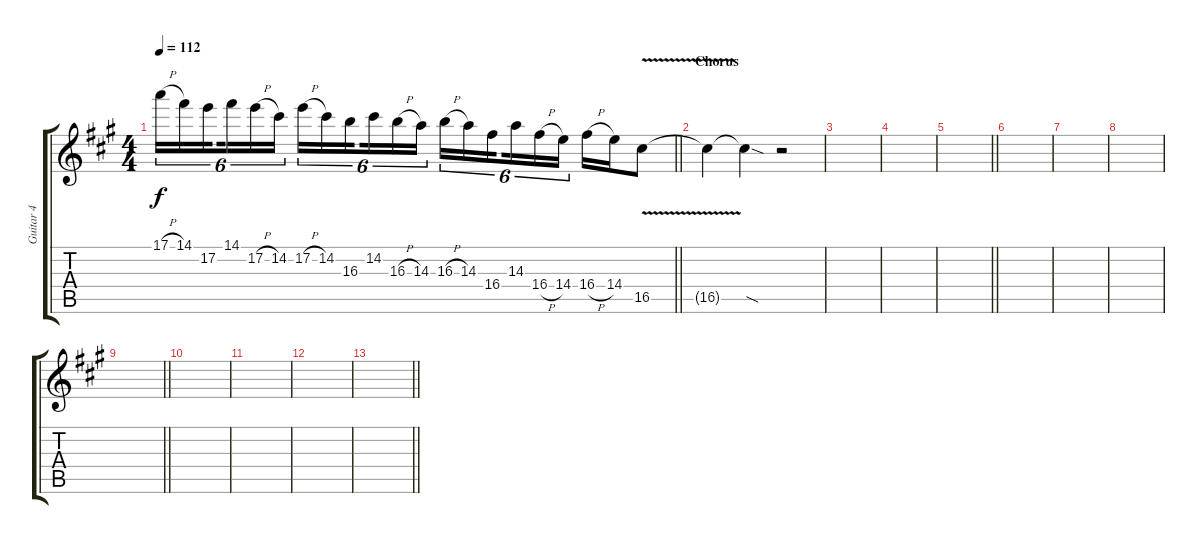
\track ("Guitar 4" "Guitar 4") {instrument distortionguitar}
\staff {score tabs}
\tuning (E4 B3 G3 D3 A2 E2) {hide}
\ts (4 4)
\tempo 112
\clef g2
\barLineRight lightlight
\ks a
17.1{h}.16{tu (6 4) dy f} 14.1.16{tu (6 4)} 17.2.16{tu (6 4) beam splitsecondary} 14.1.16{tu (6 4)} 17.2{h}.16{tu (6 4)} 14.2.16{tu (6 4)} 17.2{h}.16{tu (6 4)} 14.2.16{tu (6 4)} 16.3.16{tu (6 4) beam splitsecondary} 14.2.16{tu (6 4)} 16.3{h}.16{tu (6 4)} 14.3.16{tu (6 4)} 16.3{h}.16{tu (6 4)} 14.3.16{tu (6 4)} 16.4.16{tu (6 4) beam splitsecondary} 14.3.16{tu (6 4)} 16.4{h}.16{tu (6 4)} 14.4.16{tu (6 4)} 16.4{h}.16 14.4.16 16.5{v}.8 |
\section ("" "Chorus")
16.5{t}.4 16.5{sod t}.4 r.2 |
|
|
\barLineRight lightlight
|
|
|
|
\barLineRight lightlight
|
|
|
|
\barLineRight lightlight
